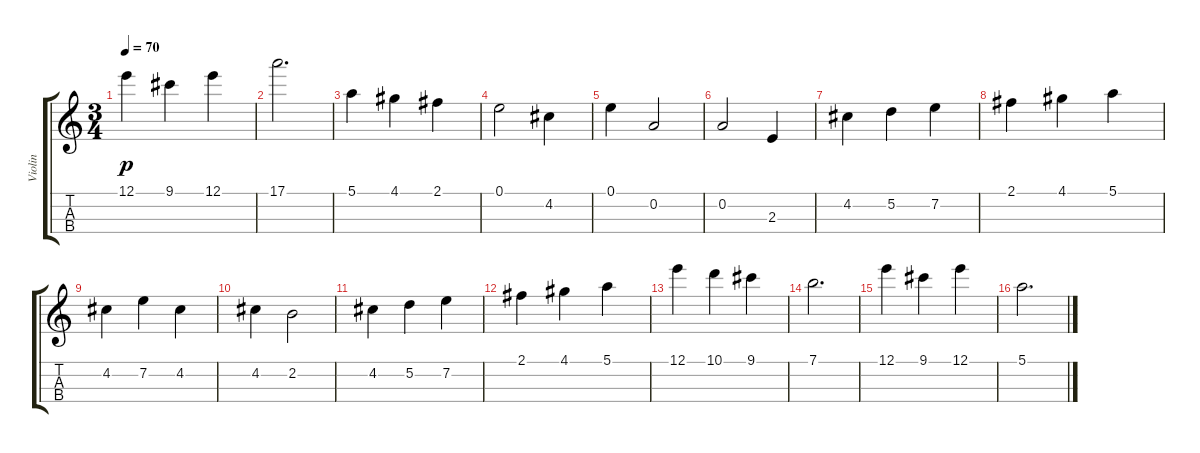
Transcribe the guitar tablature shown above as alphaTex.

\track ("Violin" "Violin") {instrument violin}
\staff {score tabs}
\tuning (E5 A4 D4 G3) {hide}
\ts (3 4)
\tempo 70
\clef g2
\ks c
12.1.4{dy p} 9.1.4 12.1.4 |
17.1.2{d} |
5.1.4 4.1.4 2.1.4 |
0.1.2 4.2.4 |
0.1.4 0.2.2 |
0.2.2 2.3.4 |
4.2.4 5.2.4 7.2.4 |
2.1.4 4.1.4 5.1.4 |
4.2.4 7.2.4 4.2.4 |
4.2.4 2.2.2 |
4.2.4 5.2.4 7.2.4 |
2.1.4 4.1.4 5.1.4 |
12.1.4 10.1.4 9.1.4 |
7.1.2{d} |
12.1.4 9.1.4 12.1.4 |
5.1.2{d}
